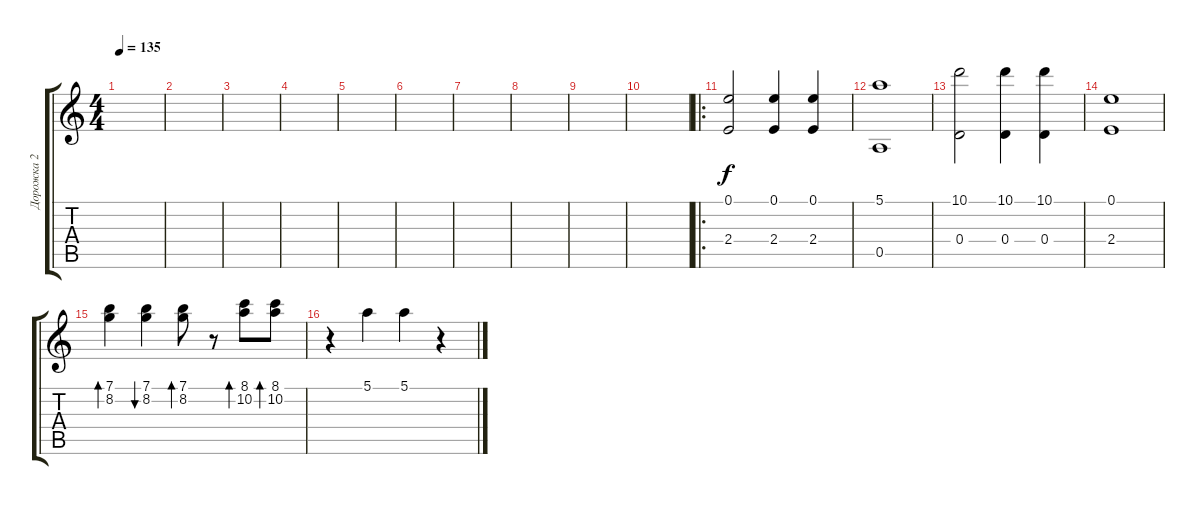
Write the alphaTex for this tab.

\track ("Дорожка 2" "Дорожка 2") {instrument electricguitarjazz}
\staff {score tabs}
\tuning (E4 B3 G3 D3 A2 E2) {hide}
\ts (4 4)
\tempo 135
\clef g2
\ks c
|
|
|
|
|
|
|
|
|
|
\ro
(0.1 2.4).2 (0.1 2.4).4 (0.1 2.4).4 |
(5.1 0.5).1 |
(10.1 0.4).2 (10.1 0.4).4 (10.1 0.4).4 |
(0.1 2.4).1 |
(7.1 8.2).4{bd 60} (7.1 8.2).4{bu 60} (7.1 8.2).8{bd 60} r.8 (8.1 10.2).8{bd 60} (8.1 10.2).8{bd 60} |
r.4 5.1.4 5.1.4 r.4
